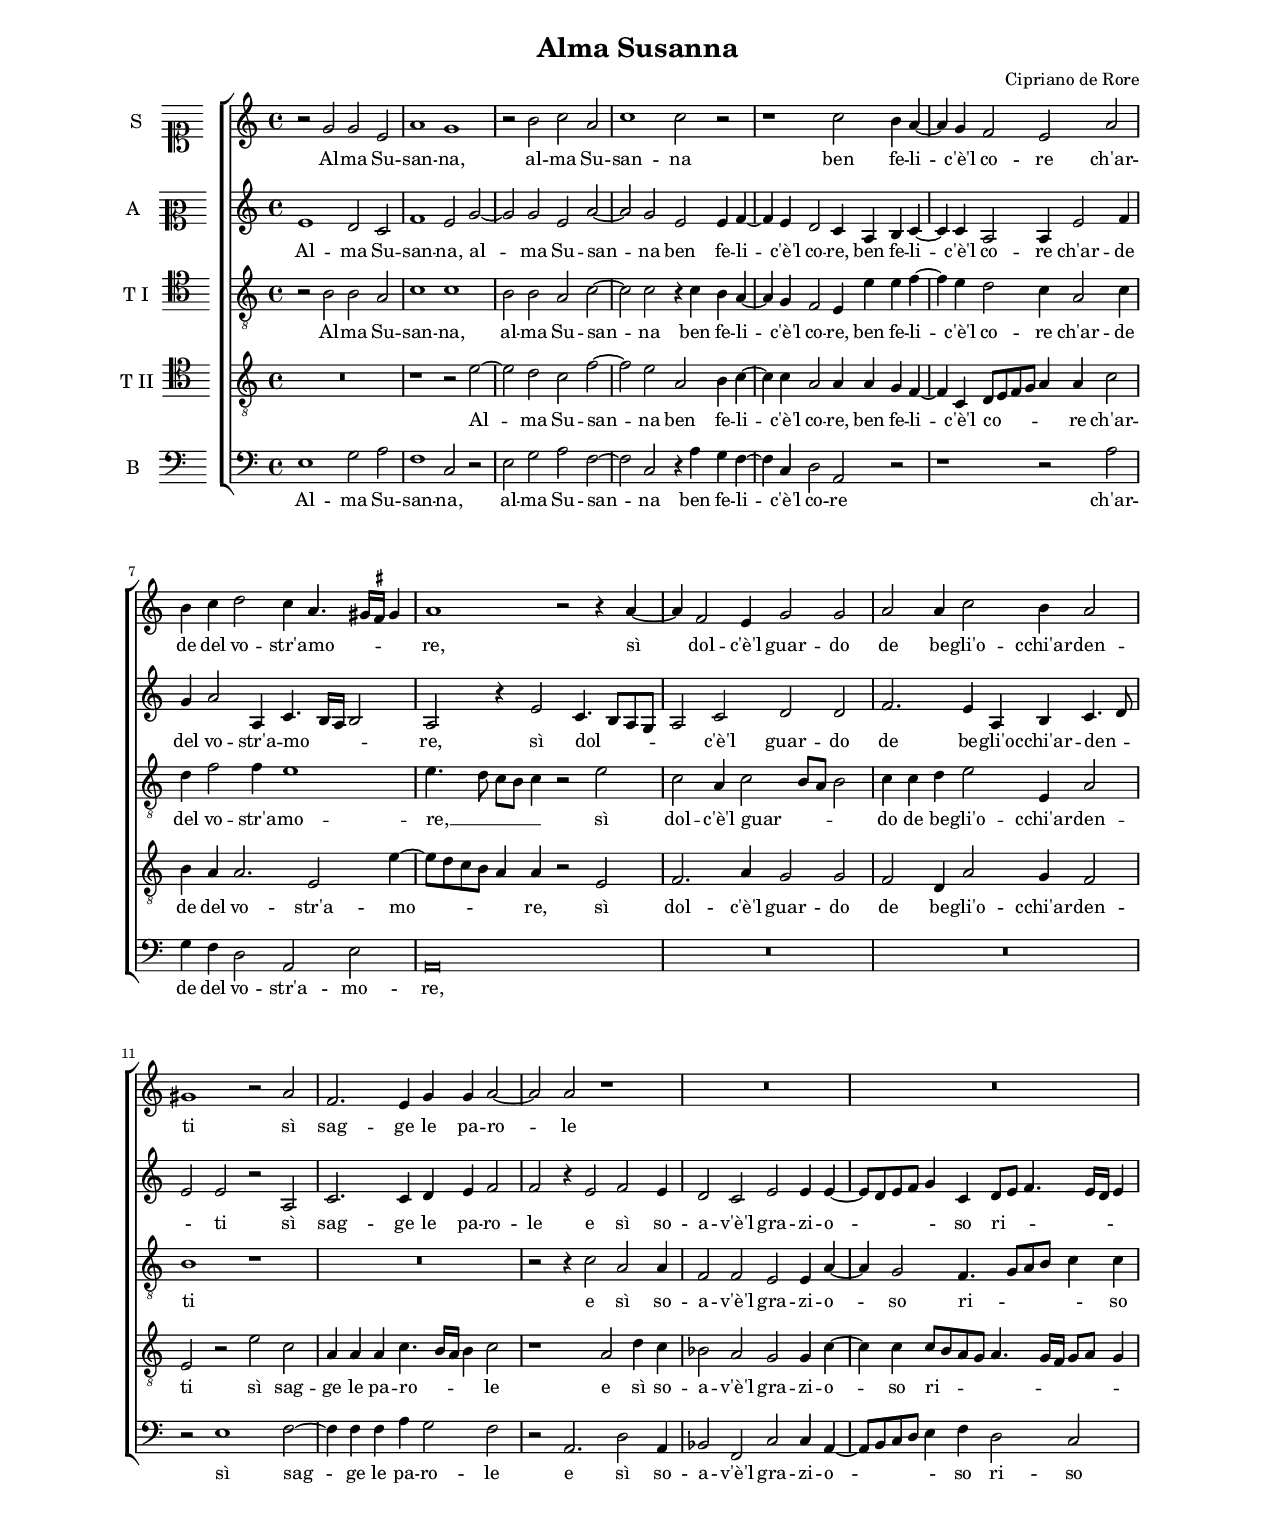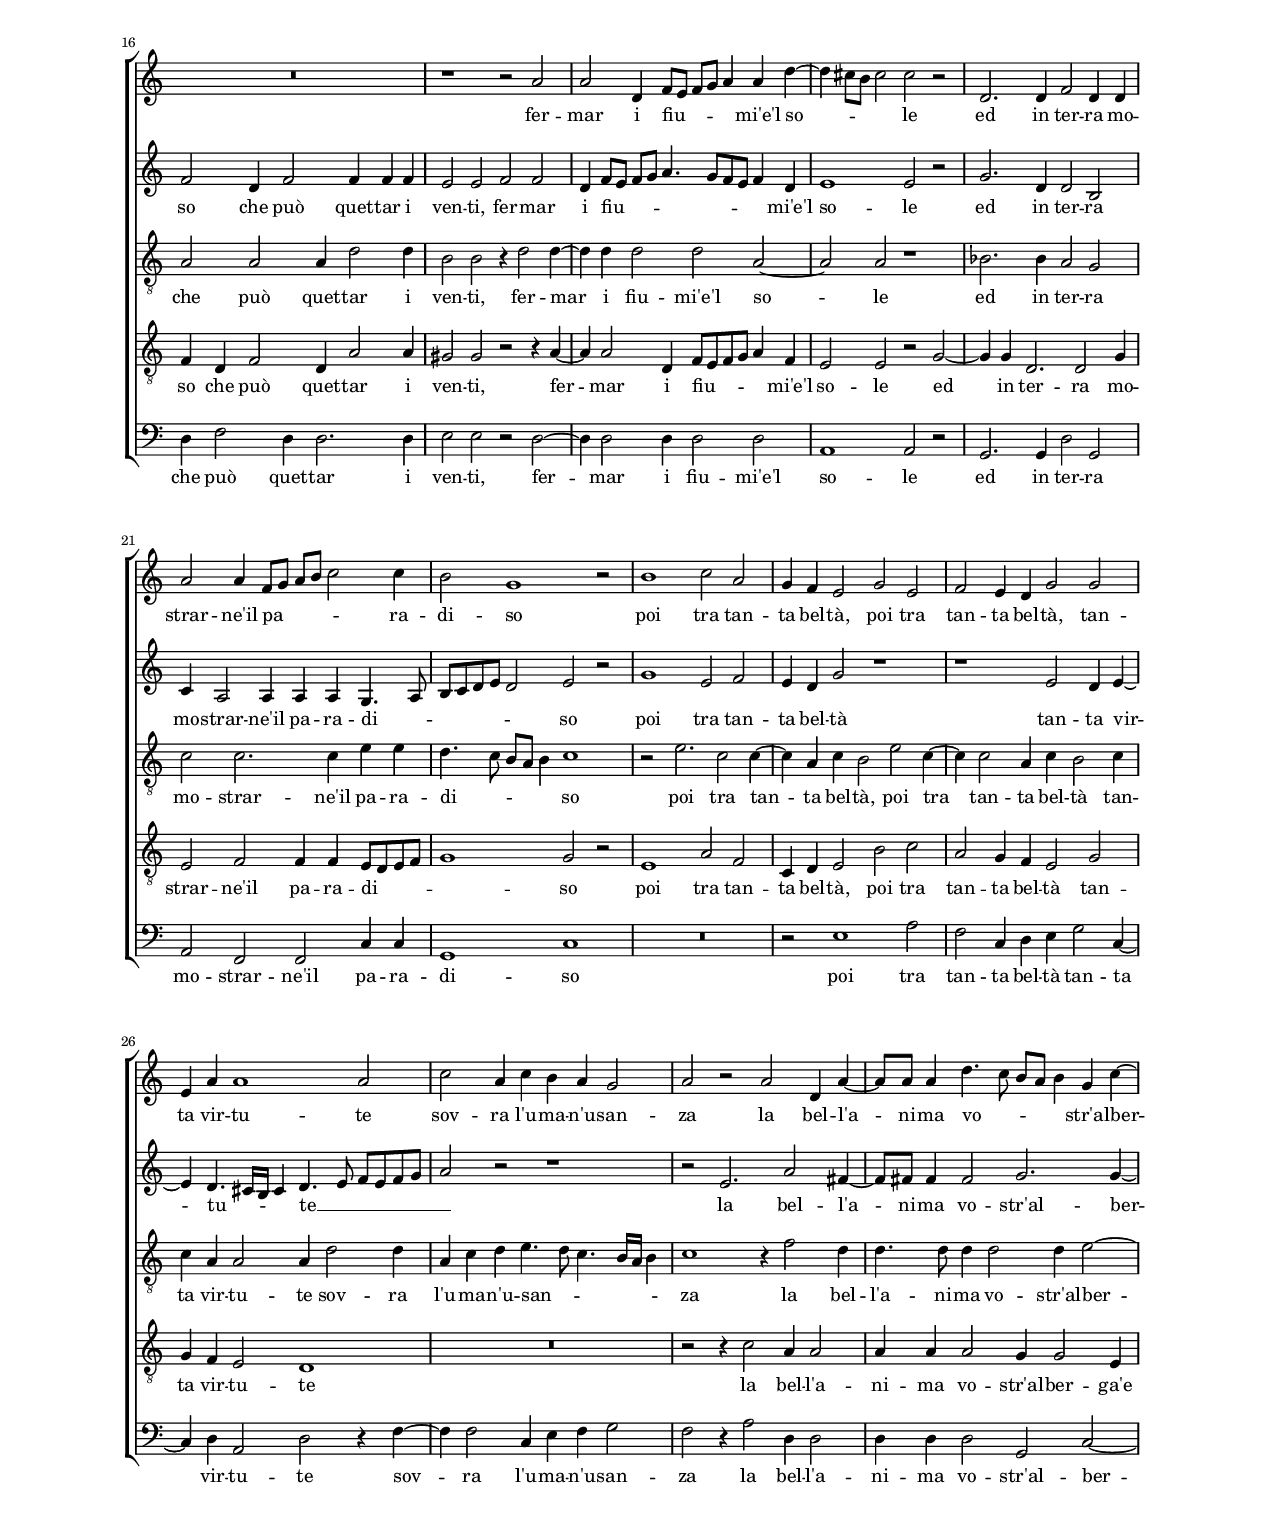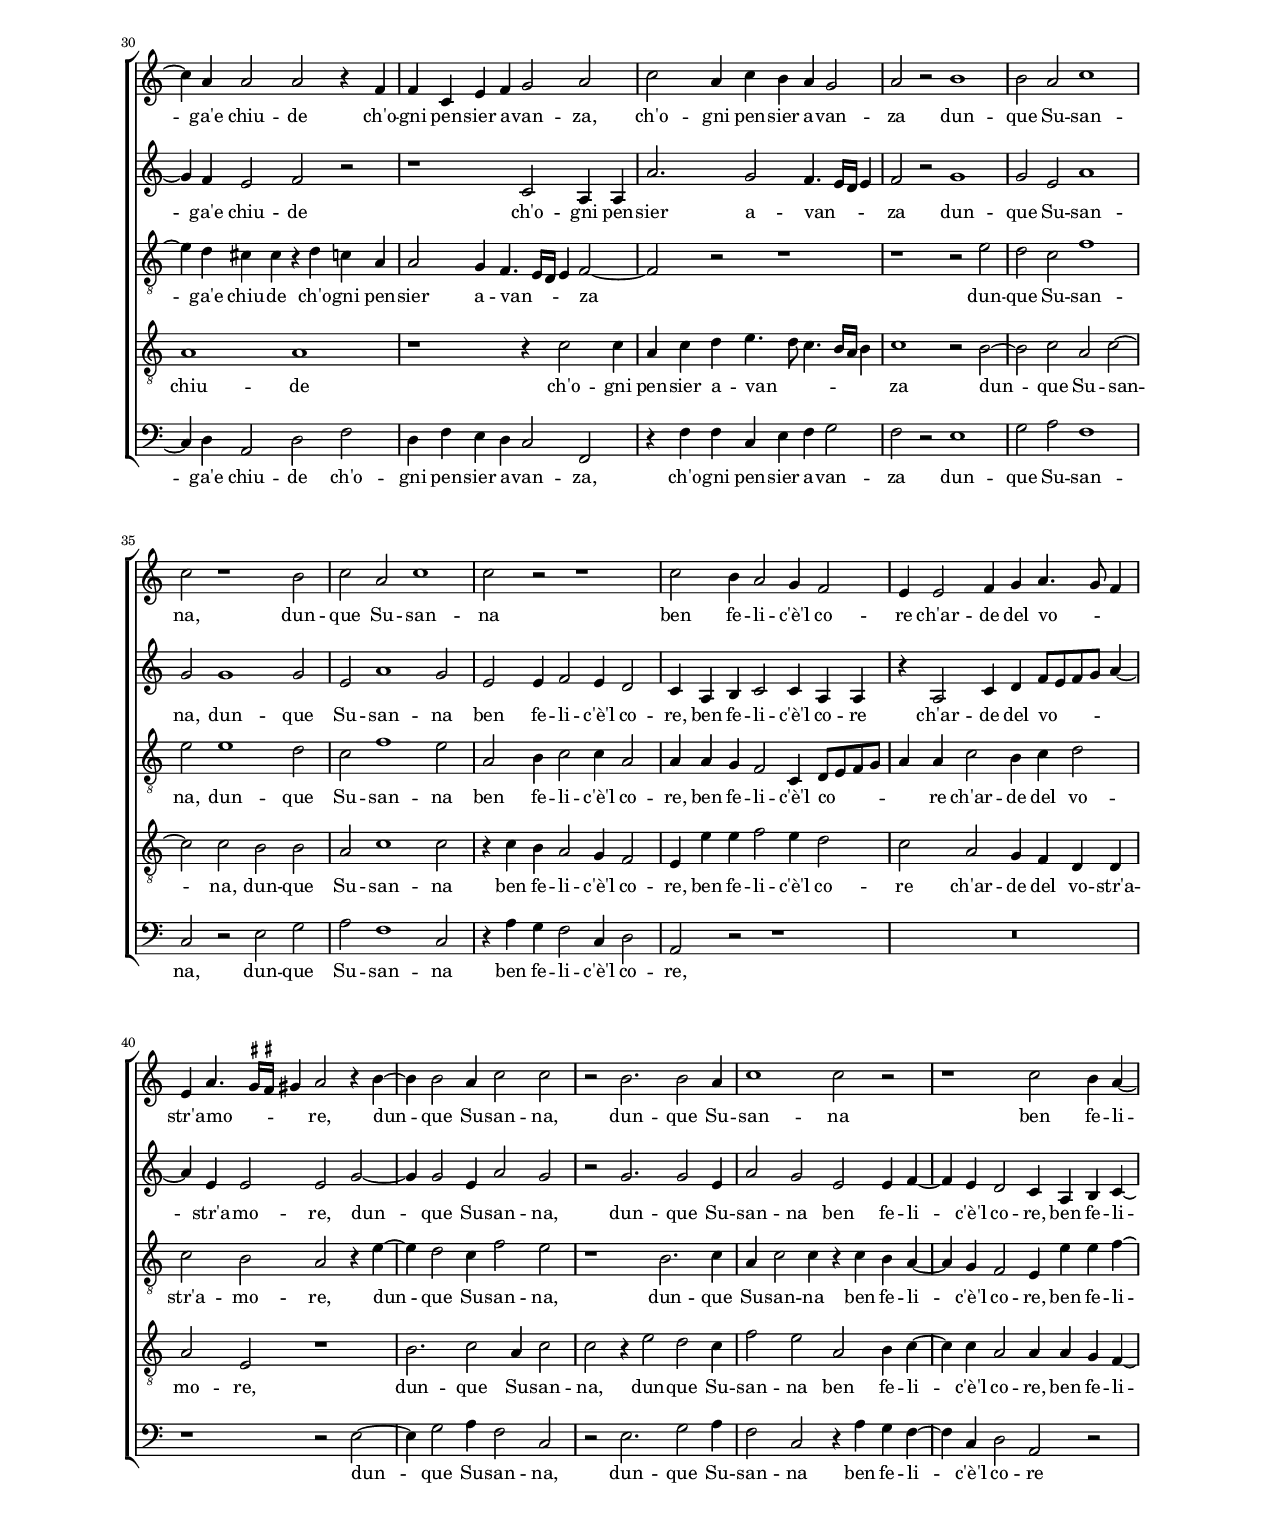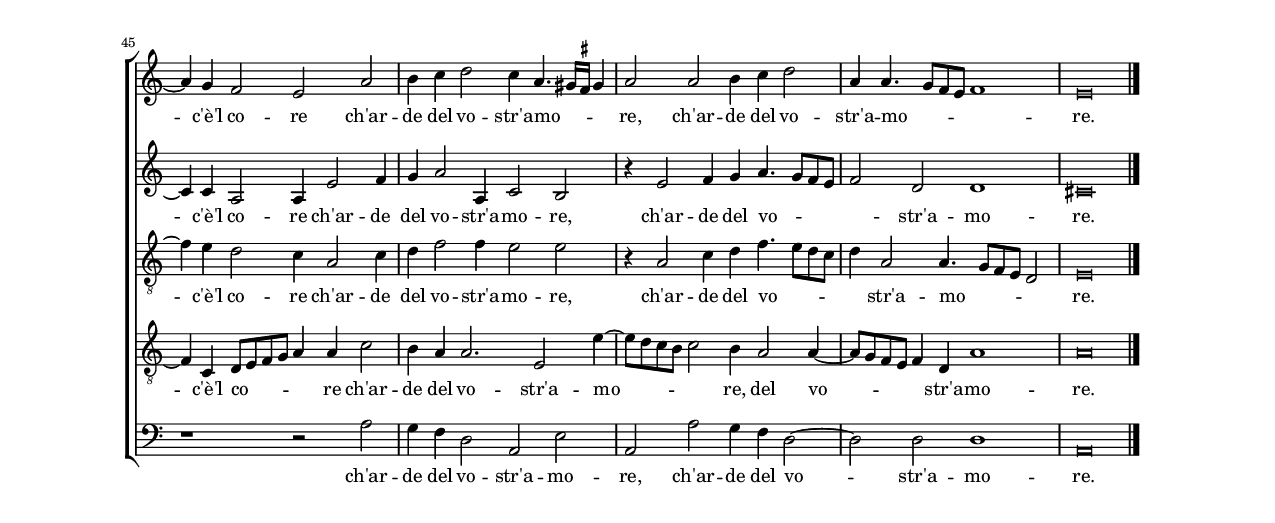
\header
{
  title="Alma Susanna"
  composer="Cipriano de Rore"
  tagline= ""
}

\version "2.18.2"
\include "deutsch.ly"
#(set-global-staff-size 15)
#(set-default-paper-size "letter")
#(ly:set-option 'point-and-click #f)


\paper
	{
	top-margin = 1.6 \cm
	bottom-margin = 1.6 \cm
	left-margin = 2.3 \cm
	right-margin = 2.3 \cm
	ragged-bottom = ##f
	ragged-last-bottom = ##t
	print-page-number = ##f
	system-system-spacing = #'((basic-distance . 18) (minimum-distance . 14) (padding . 8) (strechability . 150))
%	systems-per-page = 3
%	min-systems-per-page = 3
	markup-system-spacing #'basic-distance = #12
%	print-all-headers = ##t
%	print-first-page-number = ##t
%	first-page-number = 1
	}

	
global = {
	\key c \major
	\time 4/4 \set Score.measureLength = #(ly:make-moment 2/1)
	\skip 1*98 \bar "|."
	}

	ficta = { \once \set suggestAccidentals = ##t }

	forget = #(define-music-function (parser location music) (ly:music?) #{
		\accidentalStyle forget
		$music
		\accidentalStyle default
		#})

	m = \melisma
	me = \melismaEnd
%	\mark \markup { \override #'(style . baroque) { \note  #"breve" #1 = \note #"breve." #1 } }



incipitcantus = \markup { \score {
	{
	\set Staff.instrumentName = \markup { \fontsize #1 "S" }
	\key c \major
	\clef soprano
	s4 \bar ""
	}
	\layout  {
	raggedright = ##t
	indent = 0.8 \cm
	line-width = 1.6\cm
	\context { \Staff \remove Time_signature_engraver }
	\override Staff.Clef.Y-extent = #'(0 . 0)
	}} \hspace #1 }

      
incipitaltus = \markup { \score {
	{
	\set Staff.instrumentName = \markup { \fontsize #1 "A" }
	\key c \major
	\clef mezzosoprano
	s4 \bar ""
	}
	\layout  {
	raggedright = ##t
	indent = 0.8 \cm
	line-width = 1.6\cm
	\context { \Staff \remove Time_signature_engraver }
	\override Staff.Clef.Y-extent = #'(0 . 0)
	}} \hspace #1 }


incipittenor = \markup { \score {
	{
	\set Staff.instrumentName = \markup { \fontsize #1 "T I" }
	\key c \major
	\clef tenor
	s4 \bar ""
	}
	\layout  {
	raggedright = ##t
	indent = 0.8 \cm
	line-width = 1.6\cm
	\context { \Staff \remove Time_signature_engraver }
	\override Staff.Clef.Y-extent = #'(0 . 0)
	}} \hspace #1 }
      
      
incipitquintus = \markup { \score {
	{
	\set Staff.instrumentName = \markup { \fontsize #1 "T II" }
	\key c \major
	\clef tenor
	s4 \bar ""
	}
	\layout  {
	raggedright = ##t
	indent = 0.8 \cm
	line-width = 1.6\cm
	\context { \Staff \remove Time_signature_engraver }
	\override Staff.Clef.Y-extent = #'(0 . 0)
	}} \hspace #1 }
      
      
incipitbassus = \markup { \score {
	{
	\set Staff.instrumentName = \markup { \fontsize #1 "B" }
	\key c \major
	\clef bass
	s4 \bar ""
	}
	\layout  {
	raggedright = ##t
	indent = 0.8 \cm
	line-width = 1.6\cm
	\context { \Staff \remove Time_signature_engraver }
	\override Staff.Clef.Y-extent = #'(0 . 0)
	}} \hspace #1 }


cantus =  \relative c''
	{
	r2 g g e
	a1 g
	r2 h c a
	c1 c2 r
%5
	r1 c2 h4 a~ |
	a4 g f2 e a
	h4 c d2 c4 a4. gis16 \ficta fis gis4
	a1 r2 r4 a~
	a4 f2 e4 g2 g
%10
	a2 a4 c2 h4 a2 |
	gis1 r2 a
	f2. e4 g g a2~
	a2 a r1
	R\breve
%15
	R\breve |
	R\breve
	r1 r2 a
	a2 d,4 f8 e f g a4 a d~
	d4 cis8 h cis2 cis r
%20
	d,2. d4 f2 d4 d |
	a'2 a4 f8 g a h c2 c4
	h2 g1 r2
	h1 c2 a
	g4 f e2 g e2
%25
	f2 e4 d g2 g |
	e4 a a1 a2
	c2 a4 c h a g2
	a2 r a d,4 a'~
	a8 a a4 d4. c8 h a h4 g4 c~
%30
	c4 a a2 a r4 f |
	f4 c e f g2 a
	c2 a4 c h a g2
	a2 r h1
	h2 a c1
%35
	c2 r1 h2 |
	c2 a c1
	c2 r r1
	c2 h4 a2 g4 f2
	e4 e2 f4 g a4. g8 f4
%40
	e4 a4. \ficta gis16 \ficta fis gis!4 a2 r4 h~ |
	h4 h2 a4 c2 c
	r2 h2. h2 a4
	c1 c2 r
	r1 c2 h4 a~
%45
	a4 g f2 e a |
	h4 c d2 c4 a4. gis16 \ficta fis gis4
	a2 a h4 c d2
	a4 a4. g8 f e f1
	e\breve |
	}


altus =  \relative c'
        {
	e1 d2 c
	f1 e2 g~
	g2 g e a~
	a2 g e e4 f~
%5
	f4 e d2 c4 a h c~
	c4 c a2 a4 e'2 f4
	g4 a2 a,4 c4. h16 a h2
	a2 r4 e'2 c4. h8 a g
	a2 c d d
%10
	f2. e4 a, h c4. d8 |
	e2 e r a,
	c2. c4 d e f2
	f2 r4 e2 f e4
	d2 c e e4 e~
%15
	e8 d e f g4 c, d8 e f4. e16 d e4 |
	f2 d4 f2 f4 f f
	e2 e f f
	d4 f8 e f g a4. g8 f e f4 d
	e1 e2 r
%20
	g2. d4 d2 h |
	c4 a2 a4 a a g4. a8
	h8 c d e d2 e r
	g1 e2 f
	e4 d g2 r1
%25
	r1 e2 d4 e~ |
	e4 d4. cis16 h cis4 d4. e8 f[ e f g]
	a2 r r1
	r2 e2. a2 fis4~
	fis8 fis fis4 fis2 g2. g4~
%30
	g4 f e2 f r |
	r1 c2 a4 a
	a'2. g2 f4. e16 d e4
	f2 r g1
	g2 e a1
%35
	g2 g1 g2 |
	e2 a1 g2
	e2 e4 f2 e4 d2
	c4 a h c2 c4 a a
	r4 a2 c4 d f8 e f g a4~
%40
	a4 e e2 e g~ |
	g4 g2 e4 a2 g
	r2 g2. g2 e4
	a2 g e e4 f~
	f4 e d2 c4 a h c~
%45
	c4 c a2 a4 e'2 f4 |
	g4 a2 a,4 c2 h
	r4 e2 f4 g a4. g8 f e
	f2 d d1
	cis\breve |
	}


tenor =  \relative c'
	{
	r2 h h a
	c1 c
	h2 h a c~
	c2 c r4 c h a~
%5
	a4 g f2 e4 e' e f~ |
	f4 e d2 c4 a2 c4
	d4 f2 f4 e1
	e4. d8 c h c4 r2 e
	c2 a4 c2 h8 a h2
%10
	c4 c d e2 e,4 a2 |
	h1 r
	R\breve
	r2 r4 c2 a a4
	f2 f e e4 a~
%15
	a4 g2 f4. g8 a h c4 c |
	a2 a a4 d2 d4
	h2 h r4 d2 d4~
	d4 d d2 d a~
	a2 a r1
%20
	b2. b4 a2 g |
	c2 c2. c4 e e
	d4. c8 h a h4 c1
	r2 e2. c2 c4~
	c4 a c h2 e c4~
%25
	c4 c2 a4 c h2 c4 |
	c4 a a2 a4 d2 d4
	a4 c d e4. d8 c4. h16 a h4
	c1 r4 f2 d4
	d4. d8 d4 d2 d4 e2~
%30
	e4 d cis cis r d c a |
	a2 g4 f4. e16 d e4 f2~
	f2 r r1
	r1 r2 e'
	d2 c f1
%35
	e2 e1 d2 |
	c2 f1 e2
	a,2 h4 c2 c4 a2
	a4 a g f2 c4 d8 e f g
	a4 a c2 h4 c d2
%40
	c2 h a r4 e'~ |
	e4 d2 c4 f2 e
	r1 h2. c4
	a4 c2 c4 r c h a~
	a4 g f2 e4 e' e f~
%45
	f4 e d2 c4 a2 c4 |
	d4 f2 f4 e2 e
	r4 a,2 c4 d f4. e8 d c
	d4 a2 a4. g8 f e d2
	e\breve |
	}


quintus  =  \relative c'
	{
	R\breve
	r1 r2 e~
	e2 d c f~
	f2 e a, h4 c~
%5
	c4 c a2 a4 a g f~
	f4 c d8 e f g a4 a c2
	h4 a a2. e2 e'4~
	e8 d c h a4 a r2 e
	f2. a4 g2 g
%10
	f2 d4 a'2 g4 f2 |
	e2 r e' c
	a4 a a c4. h16 a h4 c2
	r1 a2 d4 c
	b2 a g g4 c~
%15
	c4 c c8 h a g a4. g16 f g8[ a] g4 |
	f4 d f2 d4 a'2 a4
	gis2 gis r r4 a~
	a4 a2 d,4 f8 e f g a4 f
	e2 e r g~
%20
	g4 g d2. d2 g4 |
	e2 f f4 f e8 d e f
	g1 g2 r
	e1 a2 f
	c4 d e2 h' c
%25
	a2 g4 f e2 g |
	g4 f e2 d1
	R\breve
	r2 r4 c'2 a4 a2
	a4 a a2 g4 g2 e4
%30
	a1 a |
	r1 r4 c2 c4
	a4 c d e4. d8 c4. h16 a h4
	c1 r2 h~
	h2 c a c~
%35
	c2 c h h |
	a2 c1 c2
	r4 c h a2 g4 f2
	e4 e' e f2 e4 d2
	c2 a g4 f d d
%40
	a'2 e r1 |
	h'2. c2 a4 c2
	c2 r4 e2 d c4
	f2 e a,2 h4 c~
	c4 c a2 a4 a g f~
%45
	f4 c d8 e f g a4 a c2 |
	h4 a a2. e2 e'4~
	e8 d c h c2 h4 a2 a4~
	a8 g f e f4 d a'1
	a\breve |
	}


bassus  =  \relative c
	{
	e1 g2 a
	f1 c2 r
	e2 g a f~
	f2 c r4 a' g f~
%5
	f4 c d2 a r |
	r1 r2 a'
	g4 f d2 a e'
	a,\breve
	R\breve
%10
	R\breve |
	r2 e'1 f2~
	f4 f f a g2 f
	r2 a,2. d2 a4
	b2 f c' c4 a~
%15
	a8 h c d e4 f d2 c |
	d4 f2 d4 d2. d4
	e2 e r d~
	d4 d2 d4 d2 d
	a1 a2 r
%20
	g2. g4 d'2 g, |
	a2 f f c'4 c
	g1 c
	R\breve
	r2 e1 a2
%25
	f2 c4 d e g2 c,4~ |
	c4 d a2 d r4 f~
	f4 f2 c4 e f g2
	f2 r4 a2 d,4 d2
	d4 d d2 g, c~
%30
	c4 d a2 d f |
	d4 f e d c2 f,
	r4 f' f c e f g2
	f2 r e1
	g2 a f1
%35
	c2 r e g |
	a2 f1 c2
	r4 a' g f2 c4 d2
	a2 r r1
	R\breve
%40
	r1 r2 e'~ |
	e4 g2 a4 f2 c
	r2 e2. g2 a4
	f2 c r4 a' g f~
	f4 c d2 a r
%45
	r1 r2 a' |
	g4 f d2 a e'
	a,2 a' g4 f d2~
	d2 d d1
	a\breve |
	}


lyricscantus = \lyricmode {
	Al -- ma Su -- san -- na,
	al -- ma Su -- san -- na
	ben fe -- li -- c'è'l co -- re
	ch'ar -- de del vo -- str'a -- mo -- _ _ _ re,
	sì dol -- c'è'l guar -- do de be -- gli'o -- cchi'ar -- den -- ti
	sì sag -- ge le pa -- ro -- le
	fer -- mar i fiu -- _ _ _ _ mi'e'l so -- _ _ _ le
	ed in ter -- ra mo -- strar -- ne'il pa -- _ _ _ _ ra -- di -- so
	poi tra tan -- ta bel -- tà,
	poi tra tan -- ta bel -- tà, tan -- ta vir -- tu -- te
	sov -- ra l'u -- ma -- n'u -- san -- za
	la bel -- l'a -- ni -- ma vo -- _ _ _ _ str'al -- ber -- ga'e chiu -- de
	ch'o -- gni pen -- sier a -- van -- za,
	ch'o -- gni pen -- sier a -- van -- za
	dun -- que Su -- san -- na,
	dun -- que Su -- san -- na
	ben fe -- li -- c'è'l co -- re
	ch'ar -- de del vo -- _ _ str'a -- mo -- _ _ _ re,
	dun -- que Su -- san -- na,
	dun -- que Su -- san -- na
	ben fe -- li -- c'è'l co -- re
	ch'ar -- de del vo -- str'a -- mo -- _ _ _ re,
	ch'ar -- de del vo -- str'a -- mo -- _ _ _ _ re.
	}


lyricsaltus = \lyricmode {
	Al -- ma Su -- san -- na,
	al -- ma Su -- san -- na
	ben fe -- li -- c'è'l co -- re,
	ben fe -- li -- c'è'l co -- re
	ch'ar -- de del vo -- str'a -- mo -- _ _ _ re,
	sì dol -- _ _ _ _ c'è'l guar -- do de be -- gli'o -- cchi'ar -- den -- _ _ ti
	sì sag -- ge le pa -- ro -- le
	e sì so -- a -- v'è'l gra -- zi -- o -- _ _ _ _ so ri -- _ _ _ _ _ so
	che può quet -- tar i ven -- ti, fer -- mar i fiu -- _ _ _ _ _ _ _ _ mi'e'l so -- le
	ed in ter -- ra mo -- strar -- ne'il pa -- ra -- di -- _ _ _ _ _ _ so
	poi tra tan -- ta bel -- tà tan -- ta vir -- tu -- _ _ _ te __ _ _ _ _ _ _
	la bel -- l'a -- ni -- ma vo -- str'al -- ber -- ga'e chiu -- de
	ch'o -- gni pen -- sier a -- van -- _ _ _ za
	dun -- que Su -- san -- na,
	dun -- que Su -- san -- na
	ben fe -- li -- c'è'l co -- re,
	ben fe -- li -- c'è'l co -- re
	ch'ar -- de del vo -- _ _ _ _ str'a -- mo -- re,
	dun -- que Su -- san -- na,
	dun -- que Su -- san -- na
	ben fe -- li -- c'è'l co -- re,
	ben fe -- li -- c'è'l co -- re
	ch'ar -- de del vo -- str'a -- mo -- re,
	ch'ar -- de del vo -- _ _ _ _ str'a -- mo -- re.
	}


lyricstenor = \lyricmode {
	Al -- ma Su -- san -- na,
	al -- ma Su -- san -- na
	ben fe -- li -- c'è'l co -- re,
	ben fe -- li -- c'è'l co -- re
	ch'ar -- de del vo -- str'a -- mo -- re, __ _ _ _ _
	sì dol -- c'è'l guar -- _ _ _ do de be -- gli'o -- cchi'ar -- den -- ti
	e sì so -- a -- v'è'l gra -- zi -- o -- so ri -- _ _ _ _ so
	che può quet -- tar i ven -- ti, fer -- mar i fiu -- mi'e'l so -- le
	ed in ter -- ra mo -- strar -- ne'il pa -- ra -- di -- _ _ _ _ so
	poi tra tan -- ta bel -- tà,
	poi tra tan -- ta bel -- tà tan -- ta vir -- tu -- te
	sov -- ra l'u -- ma -- n'u -- san -- _ _ _ _ _ za
	la bel -- l'a -- ni -- ma vo -- str'al -- ber -- ga'e chiu -- de
	ch'o -- gni pen -- sier a -- van -- _ _ _ za
	dun -- que Su -- san -- na,
	dun -- que Su -- san -- na
	ben fe -- li -- c'è'l co -- re,
	ben fe -- li -- c'è'l co -- _ _ _ _ re
	ch'ar -- de del vo -- str'a -- mo -- re,
	dun -- que Su -- san -- na,
	dun -- que Su -- san -- na
	ben fe -- li -- c'è'l co -- re,
	ben fe -- li -- c'è'l co -- re
	ch'ar -- de del vo -- str'a -- mo -- re,
	ch'ar -- de del vo -- _ _ _ _ str'a -- mo -- _ _ _ _ re.
	}


lyricsquintus = \lyricmode {
	Al -- ma Su -- san -- na
	ben fe -- li -- c'è'l co -- re,
	ben fe -- li -- c'è'l co -- _ _ _ _ re
	ch'ar -- de del vo -- str'a -- mo -- _ _ _ _ re,
	sì dol -- c'è'l guar -- do de be -- gli'o -- cchi'ar -- den -- ti
	sì sag -- ge le pa -- ro -- _ _ _ le
	e sì so -- a -- v'è'l gra -- zi -- o -- so ri -- _ _ _ _ _ _ _ _ _ so
	che può quet -- tar i ven -- ti, fer -- mar i fiu -- _ _ _ _ mi'e'l so -- le
	ed in ter -- ra mo -- strar -- ne'il pa -- ra -- di -- _ _ _ _ so
	poi tra tan -- ta bel -- tà,
	poi tra tan -- ta bel -- tà tan -- ta vir -- tu -- te
	la bel -- l'a -- ni -- ma vo -- str'al -- ber -- ga'e chiu -- de
	ch'o -- gni pen -- sier a -- van -- _ _ _ _ _ za
	dun -- que Su -- san -- na,
	dun -- que Su -- san -- na
	ben fe -- li -- c'è'l co -- re,
	ben fe -- li -- c'è'l co -- re
	ch'ar -- de del vo -- str'a -- mo -- re,
	dun -- que Su -- san -- na,
	dun -- que Su -- san -- na
	ben fe -- li -- c'è'l co -- re,
	ben fe -- li -- c'è'l co -- _ _ _ _ re
	ch'ar -- de del vo -- str'a -- mo -- _ _ _ _ re,
	del vo -- _ _ _ _ str'a -- mo -- re.
	}


lyricsbassus = \lyricmode {
	Al -- ma Su -- san -- na,
	al -- ma Su -- san -- na
	ben fe -- li -- c'è'l co -- re
	ch'ar -- de del vo -- str'a -- mo -- re,
	sì sag -- ge le pa -- ro -- le
	e sì so -- a -- v'è'l gra -- zi -- o -- _ _ _ _ so ri -- so
	che può quet -- tar i ven -- ti, fer -- mar i fiu -- mi'e'l so -- le
	ed in ter -- ra mo -- strar -- ne'il pa -- ra -- di -- so
	poi tra tan -- ta bel -- tà tan -- ta vir -- tu -- te
	sov -- ra l'u -- ma -- n'u -- san -- za
	la bel -- l'a -- ni -- ma vo -- str'al -- ber -- ga'e chiu -- de
	ch'o -- gni pen -- sier a -- van -- za,
	ch'o -- gni pen -- sier a -- van -- za
	dun -- que Su -- san -- na,
	dun -- que Su -- san -- na
	ben fe -- li -- c'è'l co -- re,
	dun -- que Su -- san -- na,
	dun -- que Su -- san -- na
	ben fe -- li -- c'è'l co -- re
	ch'ar -- de del vo -- str'a -- mo -- re,
	ch'ar -- de del vo -- str'a -- mo -- re.
	}


\score
{  
  % \transpose {
	\new ChoirStaff \with { \override StaffGrouper.staff-staff-spacing.basic-distance = #12 }
	<<

	\new Staff << \global
	\new Voice="v1" {
		\set Staff.instrumentName=\incipitcantus
%		\set Staff.instrumentName= "S"
		\set Staff.midiInstrument = "reed organ"
		\clef violin
		\cantus }
	\new Lyrics \lyricsto "v1" {\lyricscantus }
	>>


	\new Staff << \global
	\new Voice="v2" {
		\set Staff.instrumentName=\incipitaltus
%		\set Staff.instrumentName= "A"
		\set Staff.midiInstrument = "reed organ"
		\clef violin 
		\altus}
	\new Lyrics \lyricsto "v2" {\lyricsaltus }
	>>


	\new Staff << \global
	\new Voice="v3" {
		\set Staff.instrumentName=\incipittenor
%		\set Staff.instrumentName= "T"
		\set Staff.midiInstrument = "reed organ"
		\clef "G_8"
		\tenor }
	\new Lyrics \lyricsto "v3" {\lyricstenor }
	>>


	\new Staff << \global
	\new Voice="v5" {
		\set Staff.instrumentName=\incipitquintus
%		\set Staff.instrumentName= "Q"
		\set Staff.midiInstrument = "reed organ"
		\clef "G_8"
		\quintus}
	\new Lyrics \lyricsto "v5" {\lyricsquintus }
	>>


	\new Staff << \global
	\new Voice="v4" {
		\set Staff.instrumentName=\incipitbassus
%		\set Staff.instrumentName= "B"
		\set Staff.midiInstrument = "reed organ"
		\clef bass 
		\bassus }
	\new Lyrics \lyricsto "v4" {\lyricsbassus}
	>>

	>>
	% } % transpose

	\layout
	{
	indent = 1.6 \cm
%	\context { \Lyrics \override VerticalAxisGroup.nonstaff-relatedstaff-spacing.padding = #1.3 }
%	\context { \Lyrics \override LyricText.font-size = #1 }
	\context { \Staff \override TimeSignature.break-visibility = #end-of-line-invisible }
%	\context { \Staff \override InstrumentName.X-offset = #'-25 }
%	\context { \Voice \override Slur.transparent = ##t }
%	\context { \Voice \override AccidentalSuggestion.avoid-slur = #'ignore }
%	\context { \Voice \override AccidentalSuggestion.outside-staff-priority = ##f }
	\context { \Score \override BarNumber.padding = #2 }
	\context { \Voice \override NoteHead.style = #'baroque }
	}

\midi
	{
    	\tempo 4 = 110
	}

}


% EOF
